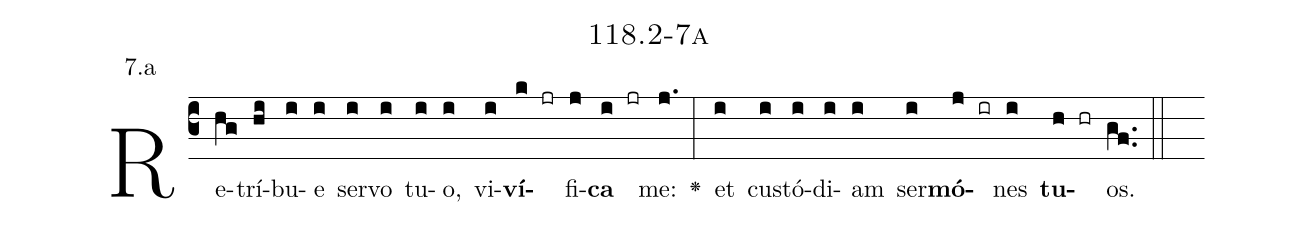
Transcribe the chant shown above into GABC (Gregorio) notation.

name: 118.2-7a;
annotation: 7.a;
%%
(c3)Re(hg)trí(hi)bu(i)e(i) ser(i)vo(i) tu(i)o,(i) vi(i)<b>ví</b>(k jr)fi(j)<b>ca</b>(i jr) me:(j.) <v>\greheightstar</v>(:) et(i) cus(i)tó(i)di(i)am(i) ser(i)<b>mó</b>(j ir)nes(i) <b>tu</b>(h hr)os.(gf..) (::)


%E(i) u(i) o(j) u(i) a(h) e.(gf..) (::)
